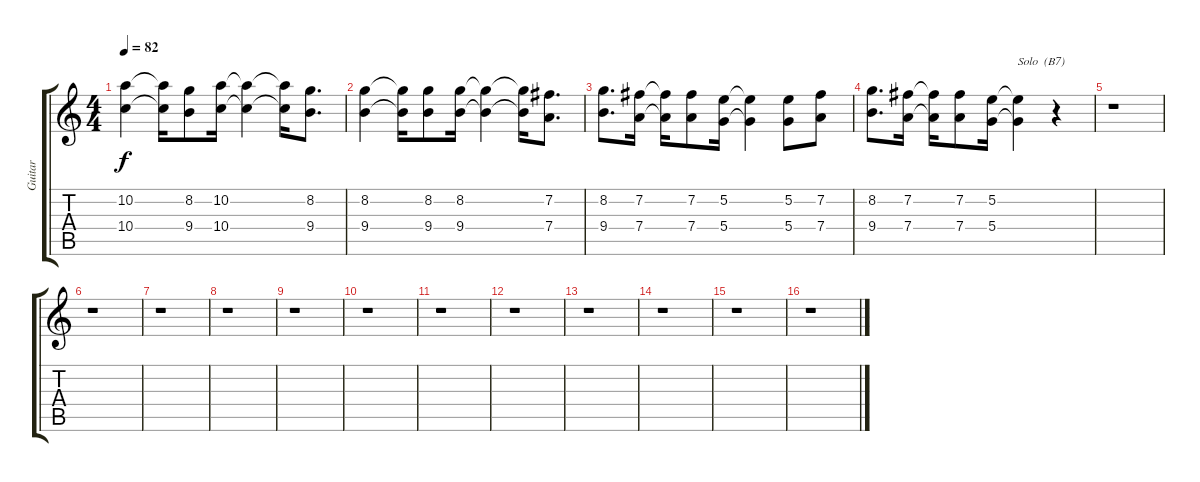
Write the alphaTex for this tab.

\track ("Guitar" "Guitar") {instrument acousticguitarnylon}
\staff {score tabs}
\tuning (E4 B3 G3 D3 A2 E2) {hide}
\ts (4 4)
\tempo 82
\clef g2
\ks c
(10.2 10.4).4{dy f} (10.2{t} 10.4{t}).16 (8.2 9.4).8 (10.2 10.4).16 (10.2{t} 10.4{t}).4 (10.2{t} 10.4{t}).16 (8.2 9.4).8{d} |
(8.2 9.4).4 (8.2{t} 9.4{t}).16 (8.2 9.4).8 (8.2 9.4).16 (8.2{t} 9.4{t}).4 (8.2{t} 9.4{t}).16 (7.2 7.4).8{d} |
(8.2 9.4).8{d} (7.2 7.4).16 (7.2{t} 7.4{t}).16 (7.2 7.4).8 (5.2 5.4).16 (5.2{t} 5.4{t}).4 (5.2 5.4).8 (7.2 7.4).8 |
(8.2 9.4).8{d} (7.2 7.4).16 (7.2{t} 7.4{t}).16 (7.2 7.4).8 (5.2 5.4).16 (5.2{t} 5.4{t}).4{txt "Solo  (B7)"} r.4 |
r.1 |
r.1 |
r.1 |
r.1 |
r.1 |
r.1 |
r.1 |
r.1 |
r.1 |
r.1 |
r.1 |
r.1
